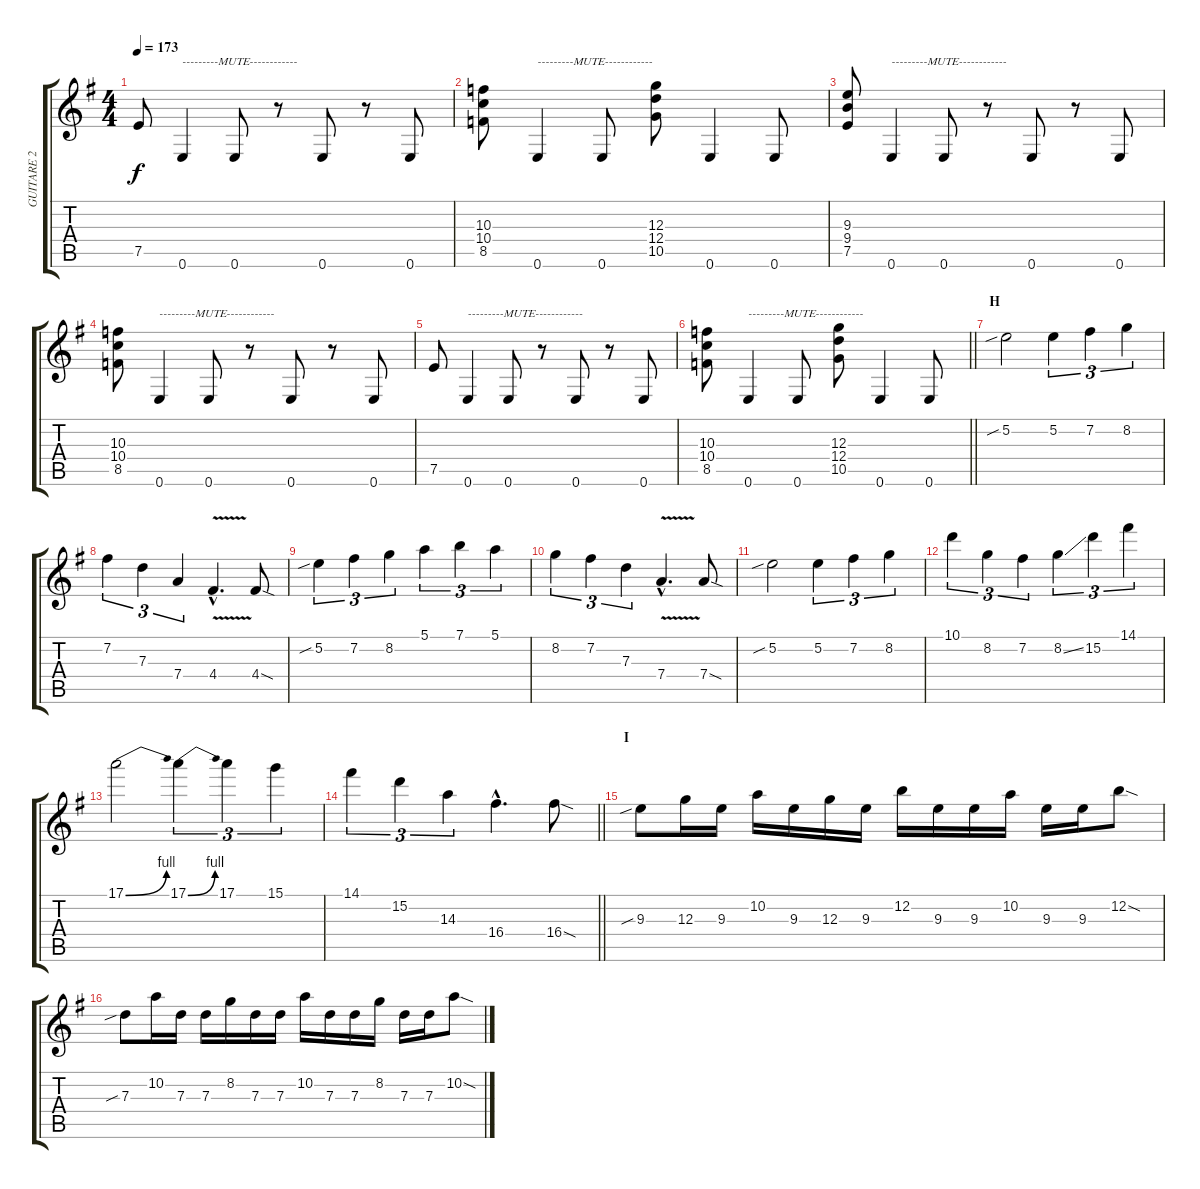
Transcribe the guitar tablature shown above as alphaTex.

\track ("GUITARE 2" "GUITARE 2") {instrument distortionguitar}
\staff {score tabs}
\tuning (E4 B3 G3 D3 A2 E2) {hide}
\ts (4 4)
\tempo 173
\clef g2
\ks g
7.5.8{dy f} 0.6.4{txt "---------MUTE------------"} 0.6.8 r.8 0.6.8 r.8 0.6.8 |
(10.3 10.4 8.5).8 0.6.4{txt "---------MUTE------------"} 0.6.8 (12.3 12.4 10.5).8 0.6.4 0.6.8 |
(9.3 9.4 7.5).8 0.6.4{txt "---------MUTE------------"} 0.6.8 r.8 0.6.8 r.8 0.6.8 |
(10.3 10.4 8.5).8 0.6.4{txt "---------MUTE------------"} 0.6.8 r.8 0.6.8 r.8 0.6.8 |
7.5.8 0.6.4{txt "---------MUTE------------"} 0.6.8 r.8 0.6.8 r.8 0.6.8 |
\barLineRight lightlight
(10.3 10.4 8.5).8 0.6.4{txt "---------MUTE------------"} 0.6.8 (12.3 12.4 10.5).8 0.6.4 0.6.8 |
\section ("" "H")
5.2{sib}.2{volume 16} 5.2.4{tu (3 2)} 7.2.4{tu (3 2)} 8.2.4{tu (3 2)} |
7.2.4{tu (3 2)} 7.3.4{tu (3 2)} 7.4.4{tu (3 2)} 4.4{v hac}.4{d} 4.4{sod}.8 |
5.2{sib}.4{tu (3 2)} 7.2.4{tu (3 2)} 8.2.4{tu (3 2)} 5.1.4{tu (3 2)} 7.1.4{tu (3 2)} 5.1.4{tu (3 2)} |
8.2.4{tu (3 2)} 7.2.4{tu (3 2)} 7.3.4{tu (3 2)} 7.4{v hac}.4{d} 7.4{sod}.8 |
5.2{sib}.2 5.2.4{tu (3 2)} 7.2.4{tu (3 2)} 8.2.4{tu (3 2)} |
10.1.4{tu (3 2)} 8.2.4{tu (3 2)} 7.2.4{tu (3 2)} 8.2{ss}.4{tu (3 2)} 15.2.4{tu (3 2)} 14.1.4{tu (3 2)} |
17.1{be (bend 0 0 60 4)}.2 17.1{be (bend 0 0 60 4)}.4{tu (3 2)} 17.1.4{tu (3 2)} 15.1.4{tu (3 2)} |
\barLineRight lightlight
14.1.4{tu (3 2)} 15.2.4{tu (3 2)} 14.3.4{tu (3 2)} 16.4{hac}.4{d} 16.4{sod}.8 |
\section ("" "I")
9.3{sib}.8 12.3.16 9.3.16 10.2.16 9.3.16 12.3.16 9.3.16 12.2.16 9.3.16 9.3.16 10.2.16 9.3.16 9.3.16 12.2{sod}.8 |
7.3{sib}.8 10.2.16 7.3.16 7.3.16 8.2.16 7.3.16 7.3.16 10.2.16 7.3.16 7.3.16 8.2.16 7.3.16 7.3.16 10.2{sod}.8
